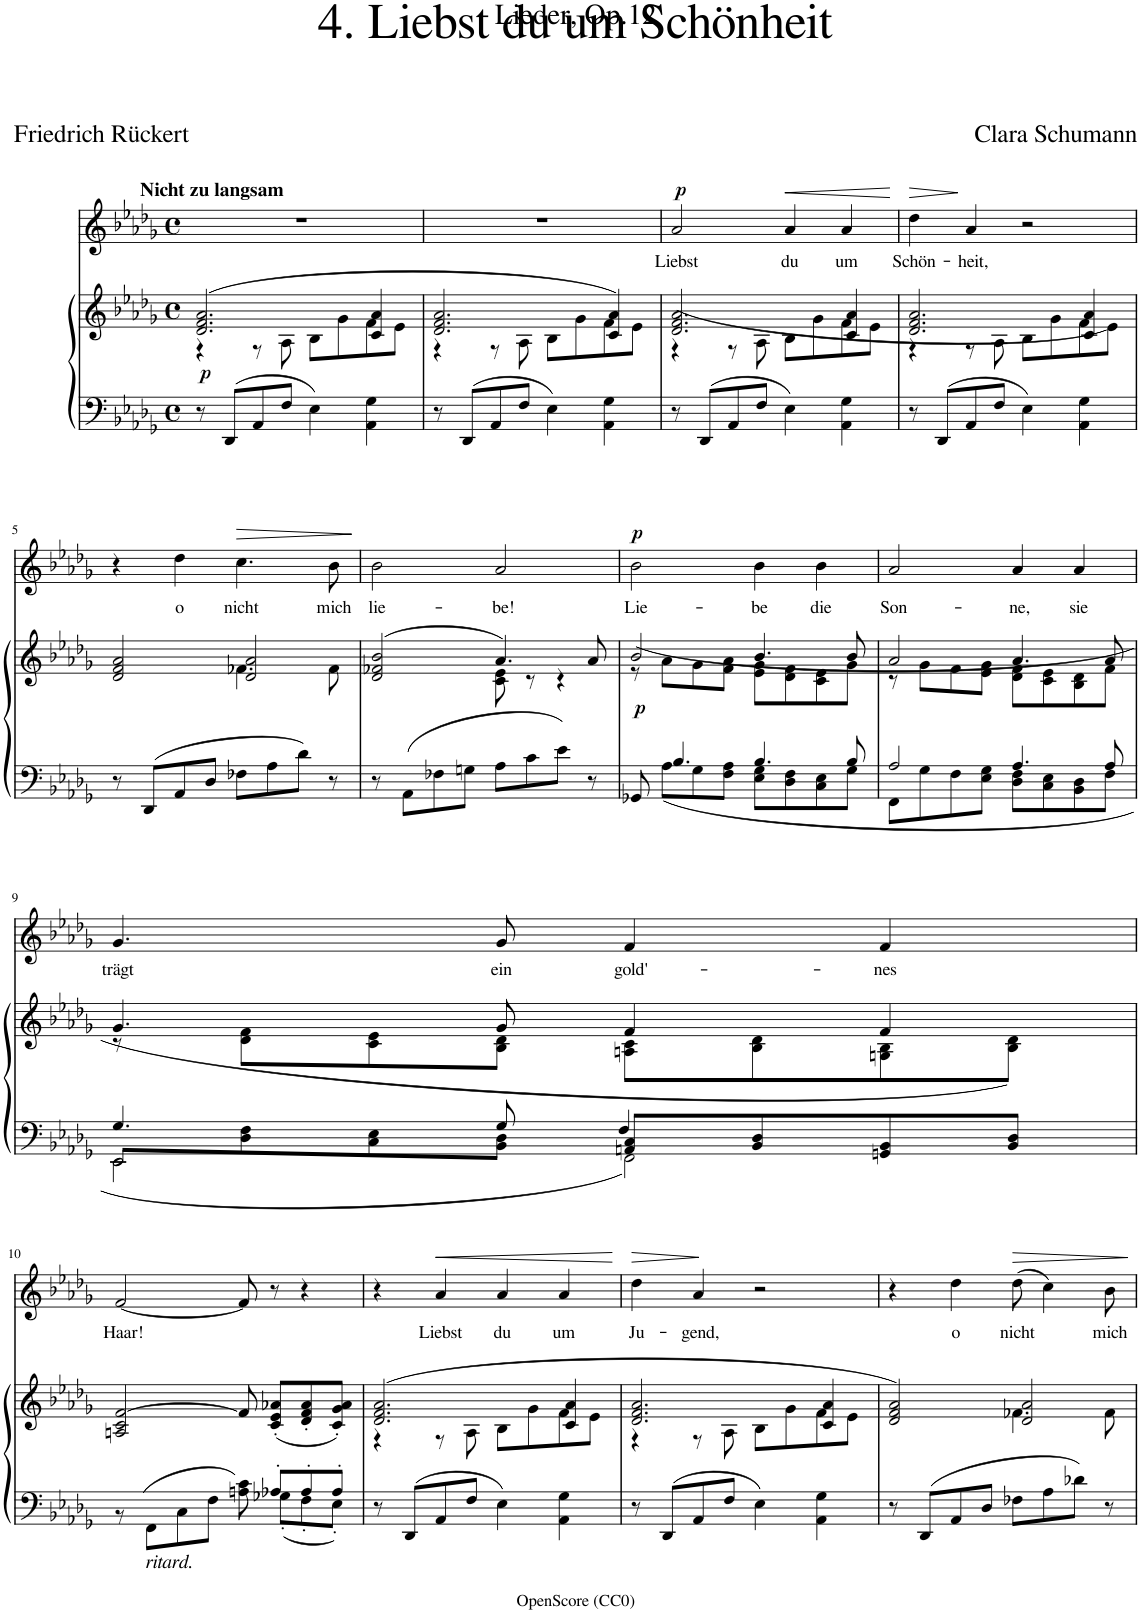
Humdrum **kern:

**kern	**kern	**dynam	**kern	**text	**dynam
*part2	*part2	*part2	*part1	*part1	*part1
*staff3	*staff2	*staff2/3	*staff1	*staff1	*staff1
*I"Piano	*	*	*I"Voice	*	*
*I'Pno	*	*	*	*	*
*clefF4	*clefG2	*	*clefG2	*	*
*k[b-e-a-d-g-]	*k[b-e-a-d-g-]	*	*k[b-e-a-d-g-]	*	*
*M4/4	*M4/4	*	*M4/4	*	*
*met(c)	*met(c)	*	*met(c)	*	*
=1	=1	=1	=1	=1	=1
*	*^	*	*	*	*
!	!	!	!	!LO:TX:a:B:t=Nicht zu langsam	!	!
!	!	!	!LO:DY:b	!	!	!
8r	(2.d-/ 2.f/ 2.a-/	4r	p	1r	.	.
8DD-/L	.	.	.	.	.	.
8AA-/	.	8r	.	.	.	.
8F/J	.	8A-\	.	.	.	.
4E-\	.	8B-\L	.	.	.	.
.	.	8g-\	.	.	.	.
4AA-\ 4G-\	4c/ 4a-/	8f\	.	.	.	.
.	.	8e-\J	.	.	.	.
=2	=2	=2	=2	=2	=2	=2
8r	2.d-/ 2.f/ 2.a-/	4r	.	1r	.	.
8DD-/L	.	.	.	.	.	.
8AA-/	.	8r	.	.	.	.
8F/J	.	8A-\	.	.	.	.
4E-\	.	8B-\L	.	.	.	.
.	.	8g-\	.	.	.	.
4AA-\ 4G-\	4c/ 4a-/)	8f\	.	.	.	.
.	.	8e-\J	.	.	.	.
=3	=3	=3	=3	=3	=3	=3
!	!	!	!	!	!LO:LY:b	!LO:DY:a
8r	(2.d-/ 2.f/ 2.a-/	4r	.	2a-/	Liebst	p
8DD-/L	.	.	.	.	.	.
8AA-/	.	8r	.	.	.	.
8F/J	.	8A-\	.	.	.	.
!	!	!	!	!	!LO:LY:b	!LO:HP:b
4E-\	.	8B-\L	.	4a-/	du	<
.	.	8g-\	.	.	.	.
!	!	!	!	!	!LO:LY:b	!
4AA-\ 4G-\	4c/ 4a-/	8f\	.	4a-/	um	.
.	.	8e-\J	.	.	.	.
*	*v	*v	*	*	*	*
.	.	.	.	.	[
=4	=4	=4	=4	=4	=4
*	*^	*	*	*	*
!	!	!	!	!	!LO:LY:b	!LO:HP:b
8r	2.d-/ 2.f/ 2.a-/	4r	.	4dd-\	Schön-	>
8DD-/L	.	.	.	.	.	.
!	!	!	!	!	!LO:LY:b	!
8AA-/	.	8r	.	4a-/	-heit,	]
8F/J	.	8A-\	.	.	.	.
4E-\	.	8B-\L	.	2r	.	.
.	.	8g-\	.	.	.	.
4AA-\ 4G-\	4c/ 4a-/	8f\	.	.	.	.
.	.	8e-\J)	.	.	.	.
!!LO:LB:g=z
=5	=5	=5	=5	=5	=5	=5
8r	2d-/ 2f/ 2a-/	2ryy	.	4r	.	.
8DD-/L	.	.	.	.	.	.
!	!	!	!	!	!LO:LY:b	!
8AA-/	.	.	.	4dd-\	o	.
8D-/J	.	.	.	.	.	.
!	!	!	!	!	!LO:LY:b	!LO:HP:b
8F-X\L	2d-/ 2a-/	4.f-X\	.	4.cc\	nicht	>
8A-\	.	.	.	.	.	.
8d-\J	.	.	.	.	.	.
!	!	!	!	!	!LO:LY:b	!
8r	.	8f-\	.	8b-\	mich	.
*	*v	*v	*	*	*	*
.	.	.	.	.	]
=6	=6	=6	=6	=6	=6
*	*^	*	*	*	*
!	!	!	!	!	!LO:LY:b	!
8r	(2d-/ 2f-X/ 2b-/	2ryy	.	2b-\	lie-	.
8AA-\L	.	.	.	.	.	.
8F-X\	.	.	.	.	.	.
8Gn\J	.	.	.	.	.	.
!	!	!	!	!	!LO:LY:b	!
8A-\L	4.a-/)	8c\ 8e-\	.	2a-/	-be!	.
8c\	.	8r	.	.	.	.
8e-\J	.	4r	.	.	.	.
8r	8a-/	.	.	.	.	.
=7	=7	=7	=7	=7	=7	=7
*^	*	*	*	*	*	*
!	!	!	!	!LO:DY:b	!	!LO:LY:b	!LO:DY:a
8GG-X/	8ryy	(2b-/	8r	p	2b-\	Lie-	p
4.B-/	8A-\L	.	8a-\L	.	.	.	.
.	8G-\	.	8g-\	.	.	.	.
.	8F\ 8A-\J	.	8f\ 8a-\J	.	.	.	.
!	!	!	!	!	!	!LO:LY:b	!
4.B-/	8E-\ 8G-\L	4.b-/	8e-\ 8g-\L	.	4b-\	-be	.
.	8D-\ 8F\	.	8d-\ 8f\	.	.	.	.
!	!	!	!	!	!	!LO:LY:b	!
.	8C\ 8E-\	.	8c\ 8e-\	.	4b-\	die	.
8B-/	8G-\J	8b-/	8g-\J	.	.	.	.
=8	=8	=8	=8	=8	=8	=8	=8
!	!	!	!	!	!	!LO:LY:b	!
2A-/	8FF\L	2a-/	8r	.	2a-/	Son-	.
.	8G-\	.	8g-\L	.	.	.	.
.	8F\	.	8f\	.	.	.	.
.	8E-\ 8G-\J	.	8e-\ 8g-\J	.	.	.	.
!	!	!	!	!	!	!LO:LY:b	!
4.A-/	8D-\ 8F\L	4.a-/	8d-\ 8f\L	.	4a-/	-ne,	.
.	8C\ 8E-\	.	8c\ 8e-\	.	.	.	.
!	!	!	!	!	!	!LO:LY:b	!
.	8BB-\ 8D-\	.	8B-\ 8d-\	.	4a-/	sie	.
8A-/	8F\J	8a-/	8f\J	.	.	.	.
!!LO:LB:g=z
=9	=9	=9	=9	=9	=9	=9	=9
*^	*^	*	*	*	*	*	*
!	!	!	!LO:N:head=open	!	!	!	!	!LO:LY:b	!
4.G-/	2EE-\	2ryy	8EE-/L	4.g-/	8r	.	4.g-/	trägt	.
.	.	.	8D-\ 8F\	.	8d-\ 8f\L	.	.	.	.
.	.	.	8C\ 8E-\	.	8c\ 8e-\	.	.	.	.
!	!	!	!	!	!	!	!	!LO:LY:b	!
8G-/	.	.	8BB-\ 8D-\J	8g-/	8B-\ 8d-\J	.	8g-/	ein	.
!	!	!	!	!	!	!	!	!LO:LY:b	!
8AAn/ 8C/L	2FF\	4F/	2ryy	4f/	8An\ 8c\L	.	4f/	gold'-	.
8BB-/ 8D-/	.	.	.	.	8B-\ 8d-\	.	.	.	.
!	!	!	!	!	!	!	!	!LO:LY:b	!
8GGn/ 8BB-/	.	4ryy	.	4f/	8Gn\ 8B-\	.	4f/	-nes	.
8BB-/ 8D-/J	.	.	.	.	8B-\ 8d-\J)	.	.	.	.
*	*v	*v	*v	*	*	*	*	*	*
!!LO:LB:g=z
=10	=10	=10	=10	=10	=10	=10	=10
!	!	!	!	!	!	!LO:LY:b	!
*	*	*v	*v	*	*	*	*
2ryy	8r	2An/ 2c/ [2f/	.	[2f/	Haar!	.
!	!LO:TX:b:i:t=ritard.	!	!	!	!	!
.	8FF\L	.	.	.	.	.
.	8C\	.	.	.	.	.
.	8F\J	.	.	.	.	.
8An\ 8c\	8ryy	8f/]	.	8f/]	.	.
8A-X'/L	8G-X'\L	(8c/' 8e-/' 8a-X/'L	.	8r	.	.
8A-'/	8F'\	8d-/' 8f/' 8a-/'	.	4r	.	.
8A-'/J	8E-'\J	8c/' 8g-/' 8a-/'J)	.	.	.	.
*v	*v	*	*	*	*	*
=11	=11	=11	=11	=11	=11
*	*^	*	*	*	*
8r	(2.d-/ 2.f/ 2.a-/	4r	.	4r	.	.
8DD-/L	.	.	.	.	.	.
!	!	!	!	!	!LO:LY:b	!LO:HP:b
8AA-/	.	8r	.	4a-/	Liebst	<
8F/J	.	8A-\	.	.	.	.
!	!	!	!	!	!LO:LY:b	!
4E-\	.	8B-\L	.	4a-/	du	.
.	.	8g-\	.	.	.	.
!	!	!	!	!	!LO:LY:b	!
4AA-\ 4G-\	4c/ 4a-/	8f\	.	4a-/	um	.
.	.	8e-\J	.	.	.	.
*	*v	*v	*	*	*	*
.	.	.	.	.	[
=12	=12	=12	=12	=12	=12
*	*^	*	*	*	*
!	!	!	!	!	!LO:LY:b	!LO:HP:b
8r	2.d-/ 2.f/ 2.a-/	4r	.	4dd-\	Ju-	>
8DD-/L	.	.	.	.	.	.
!	!	!	!	!	!LO:LY:b	!
8AA-/	.	8r	.	4a-/	-gend,	]
8F/J	.	8A-\	.	.	.	.
4E-\	.	8B-\L	.	2r	.	.
.	.	8g-\	.	.	.	.
4AA-\ 4G-\	4c/ 4a-/	8f\	.	.	.	.
.	.	8e-\J	.	.	.	.
=13	=13	=13	=13	=13	=13	=13
8r	2d-/ 2f/ 2a-/)	2ryy	.	4r	.	.
8DD-/L	.	.	.	.	.	.
!	!	!	!	!	!LO:LY:b	!
8AA-/	.	.	.	4dd-\	o	.
8D-/J	.	.	.	.	.	.
!	!	!	!	!	!LO:LY:b	!LO:HP:b
8F-X\L	2d-/ 2a-/	4.f-X\	.	(8dd-\	nicht	>
8A-\	.	.	.	4cc\)	.	.
8d-X\J	.	.	.	.	.	.
!	!	!	!	!	!LO:LY:b	!
8r	.	8f-\	.	8b-\	mich	.
*	*v	*v	*	*	*	*
.	.	.	.	.	]
=	=	=	=	=	=
*-	*-	*-	*-	*-	*-
